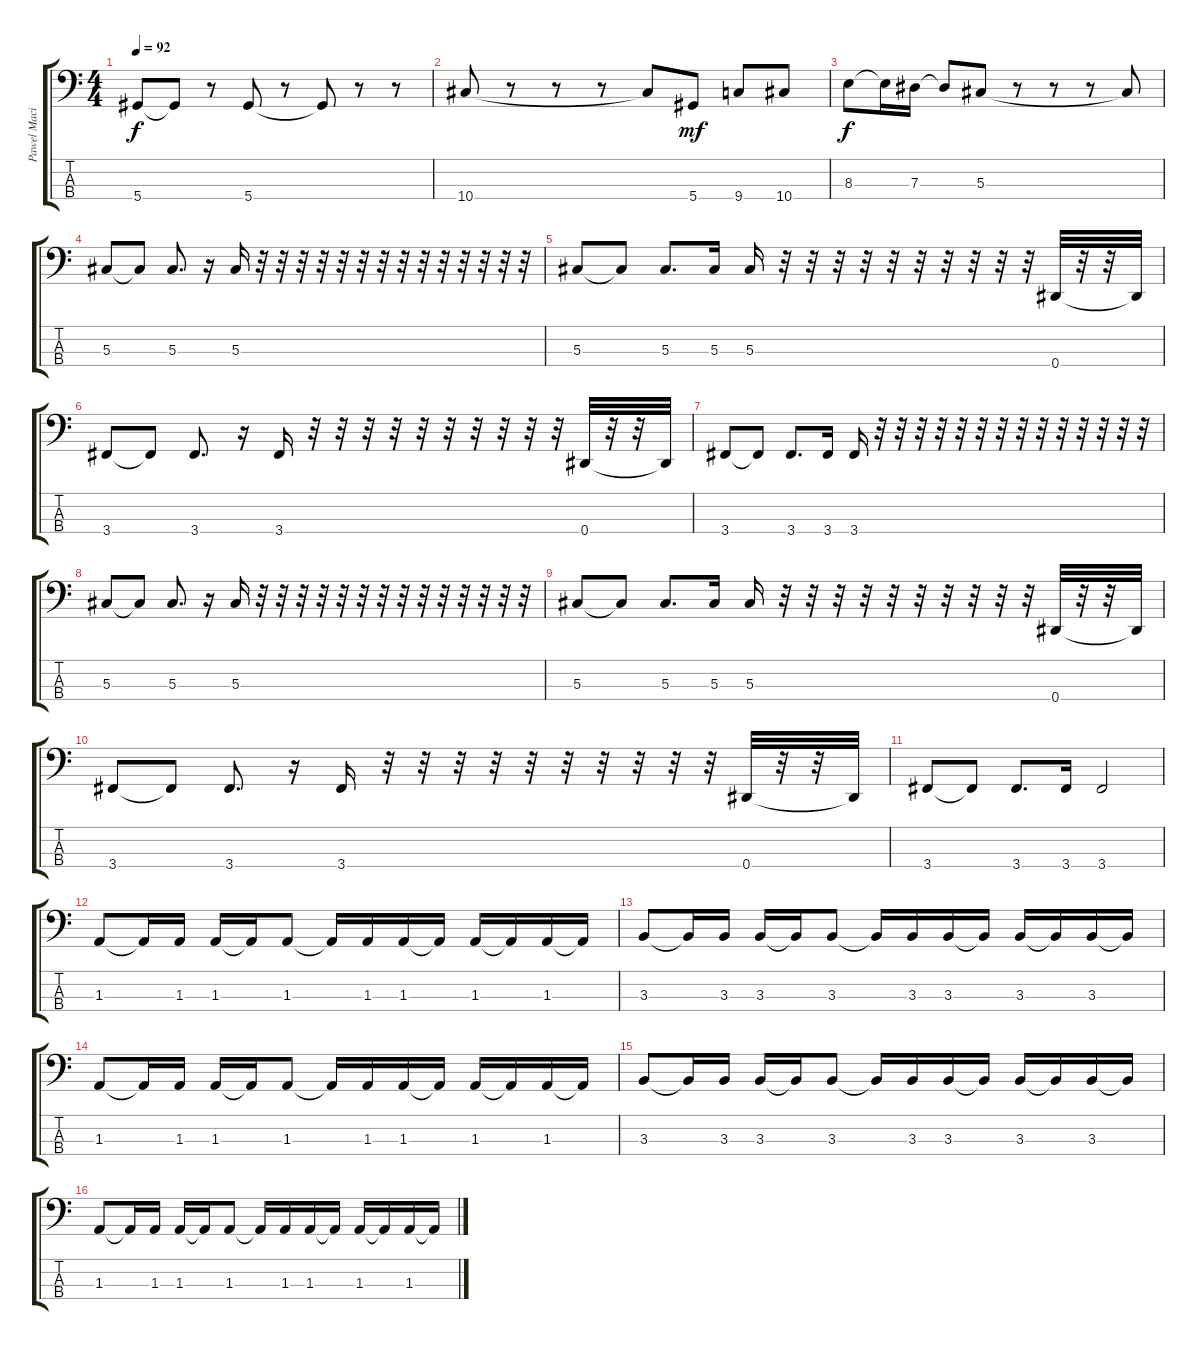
\track ("Pawel Maciwoda" "Pawel Maci") {instrument electricbassfinger}
\staff {score tabs}
\tuning (Gb2 Db2 Ab1 Eb1) {hide}
\ts (4 4)
\tempo 92
\clef f4
\ks c
5.4.8{dy f} 5.4{t}.8 r.8 5.4.8 r.8 5.4{t}.8 r.8 r.8 |
10.4.8 r.8 r.8 r.8 10.4{t}.8 5.4.8{dy mf} 9.4.8 10.4.8 |
8.3.8{dy f} 8.3{t}.16 7.3.16 7.3{t}.8 5.3.8 r.8 r.8 r.8 5.3{t}.8 |
5.3.8 5.3{t}.8 5.3.8{d} r.16 5.3.16 r.32 r.32 r.32 r.32 r.32 r.32 r.32 r.32 r.32 r.32 r.32 r.32 r.32 r.32 |
5.3.8 5.3{t}.8 5.3.8{d} 5.3.16 5.3.16 r.32 r.32 r.32 r.32 r.32 r.32 r.32 r.32 r.32 r.32 0.4.32 r.32 r.32 0.4{t}.32 |
3.4.8 3.4{t}.8 3.4.8{d} r.16 3.4.16 r.32 r.32 r.32 r.32 r.32 r.32 r.32 r.32 r.32 r.32 0.4.32 r.32 r.32 0.4{t}.32 |
3.4.8 3.4{t}.8 3.4.8{d} 3.4.16 3.4.16 r.32 r.32 r.32 r.32 r.32 r.32 r.32 r.32 r.32 r.32 r.32 r.32 r.32 r.32 |
5.3.8 5.3{t}.8 5.3.8{d} r.16 5.3.16 r.32 r.32 r.32 r.32 r.32 r.32 r.32 r.32 r.32 r.32 r.32 r.32 r.32 r.32 |
5.3.8 5.3{t}.8 5.3.8{d} 5.3.16 5.3.16 r.32 r.32 r.32 r.32 r.32 r.32 r.32 r.32 r.32 r.32 0.4.32 r.32 r.32 0.4{t}.32 |
3.4.8 3.4{t}.8 3.4.8{d} r.16 3.4.16 r.32 r.32 r.32 r.32 r.32 r.32 r.32 r.32 r.32 r.32 0.4.32 r.32 r.32 0.4{t}.32 |
3.4.8 3.4{t}.8 3.4.8{d} 3.4.16 3.4.2 |
1.3.8 1.3{t}.16 1.3.16 1.3.16 1.3{t}.16 1.3.8 1.3{t}.16 1.3.16 1.3.16 1.3{t}.16 1.3.16 1.3{t}.16 1.3.16 1.3{t}.16 |
3.3.8 3.3{t}.16 3.3.16 3.3.16 3.3{t}.16 3.3.8 3.3{t}.16 3.3.16 3.3.16 3.3{t}.16 3.3.16 3.3{t}.16 3.3.16 3.3{t}.16 |
1.3.8 1.3{t}.16 1.3.16 1.3.16 1.3{t}.16 1.3.8 1.3{t}.16 1.3.16 1.3.16 1.3{t}.16 1.3.16 1.3{t}.16 1.3.16 1.3{t}.16 |
3.3.8 3.3{t}.16 3.3.16 3.3.16 3.3{t}.16 3.3.8 3.3{t}.16 3.3.16 3.3.16 3.3{t}.16 3.3.16 3.3{t}.16 3.3.16 3.3{t}.16 |
1.3.8 1.3{t}.16 1.3.16 1.3.16 1.3{t}.16 1.3.8 1.3{t}.16 1.3.16 1.3.16 1.3{t}.16 1.3.16 1.3{t}.16 1.3.16 1.3{t}.16
